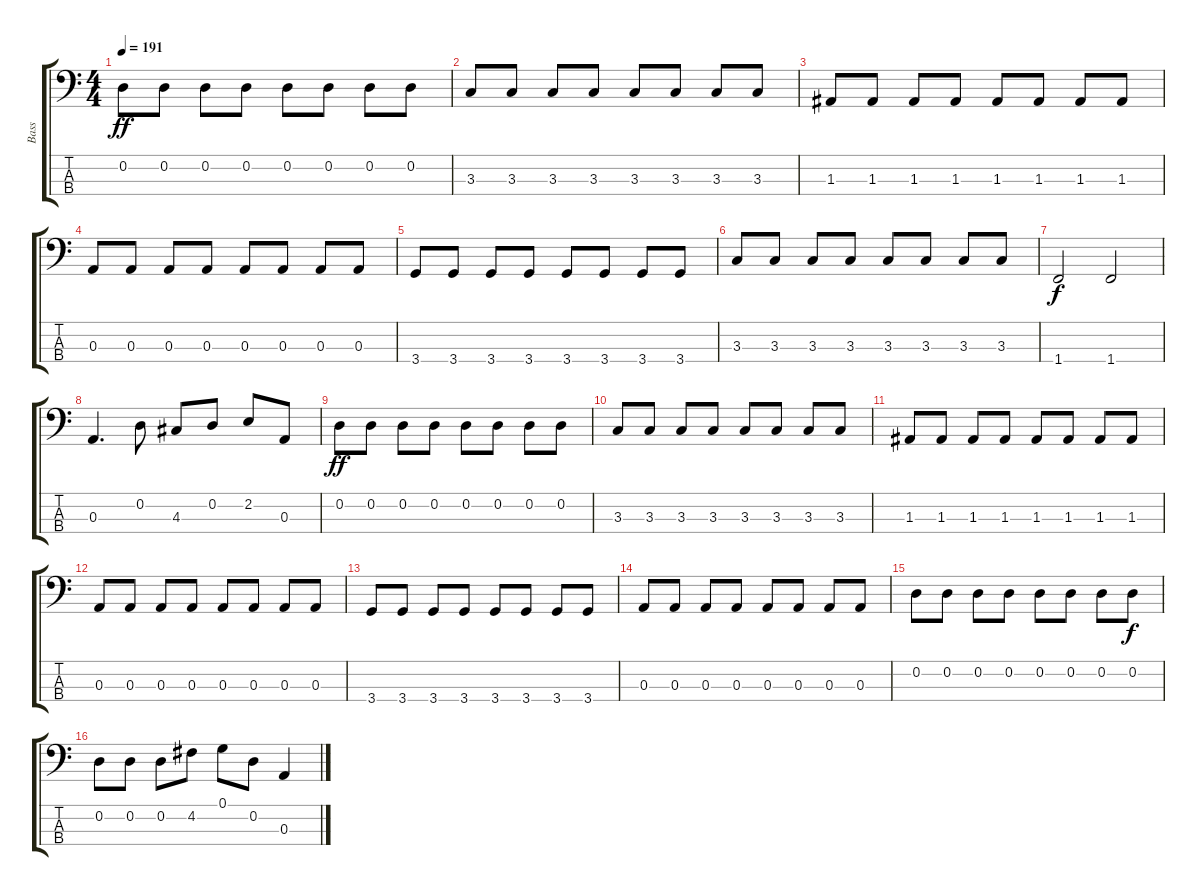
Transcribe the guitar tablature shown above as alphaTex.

\track ("Bass" "Bass") {instrument electricbassfinger}
\staff {score tabs}
\tuning (G2 D2 A1 E1) {hide}
\ts (4 4)
\tempo 191
\clef f4
\ks c
0.2.8{dy ff} 0.2.8 0.2.8 0.2.8 0.2.8 0.2.8 0.2.8 0.2.8 |
3.3.8 3.3.8 3.3.8 3.3.8 3.3.8 3.3.8 3.3.8 3.3.8 |
1.3.8 1.3.8 1.3.8 1.3.8 1.3.8 1.3.8 1.3.8 1.3.8 |
0.3.8 0.3.8 0.3.8 0.3.8 0.3.8 0.3.8 0.3.8 0.3.8 |
3.4.8 3.4.8 3.4.8 3.4.8 3.4.8 3.4.8 3.4.8 3.4.8 |
3.3.8 3.3.8 3.3.8 3.3.8 3.3.8 3.3.8 3.3.8 3.3.8 |
1.4.2{dy f} 1.4.2 |
0.3.4{d} 0.2.8 4.3.8 0.2.8 2.2.8 0.3.8 |
0.2.8{dy ff} 0.2.8 0.2.8 0.2.8 0.2.8 0.2.8 0.2.8 0.2.8 |
3.3.8 3.3.8 3.3.8 3.3.8 3.3.8 3.3.8 3.3.8 3.3.8 |
1.3.8 1.3.8 1.3.8 1.3.8 1.3.8 1.3.8 1.3.8 1.3.8 |
0.3.8 0.3.8 0.3.8 0.3.8 0.3.8 0.3.8 0.3.8 0.3.8 |
3.4.8 3.4.8 3.4.8 3.4.8 3.4.8 3.4.8 3.4.8 3.4.8 |
0.3.8 0.3.8 0.3.8 0.3.8 0.3.8 0.3.8 0.3.8 0.3.8 |
0.2.8 0.2.8 0.2.8 0.2.8 0.2.8 0.2.8 0.2.8 0.2.8{dy f} |
0.2.8 0.2.8 0.2.8 4.2.8 0.1.8 0.2.8 0.3.4
